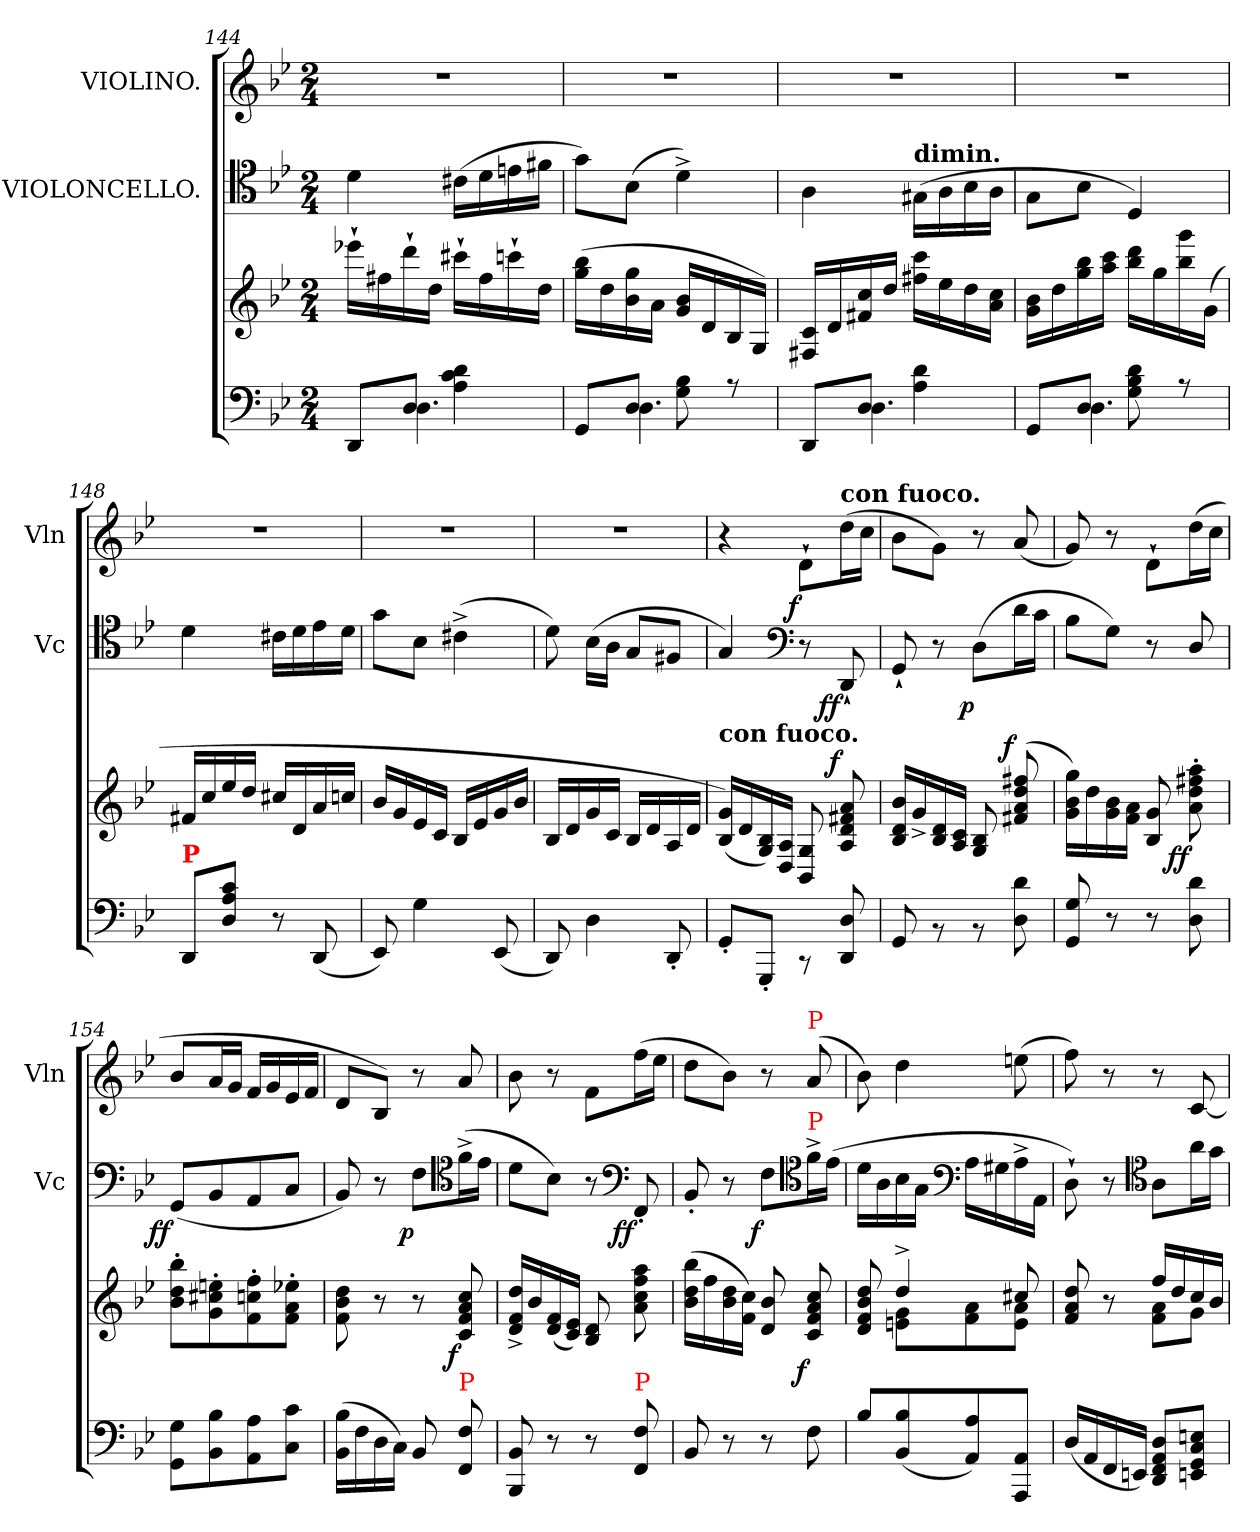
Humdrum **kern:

**kern	**kern	**dynam	**kern	**dynam	**kern	**dynam
*part3	*part3	*part3	*part2	*part2	*part1	*part1
*staff4	*staff3	*staff3/4	*staff2	*staff2	*staff1	*staff1
*	*	*	*I"VIOLONCELLO.	*	*I"VIOLINO.	*
*	*	*	*I'Vc	*	*I'Vln	*
*clefF4	*clefG2	*	*clefC4	*	*clefG2	*
*k[b-e-]	*k[b-e-]	*	*k[b-e-]	*	*k[b-e-]	*
*g:	*g:	*	*g:	*	*g:	*
*M2/4	*M2/4	*	*M2/4	*	*M2/4	*
=144	=144	=144	=144	=144	=144	=144
*^	*	*	*	*	*	*
8DDL	8ryy	16eee-X`>LL	.	4d	.	2rdd	.
.	.	16ff#X	.	.	.	.	.
8DJ	4.D	16ddd`>	.	.	.	.	.
.	.	16ddJJ	.	.	.	.	.
4d\ 4c\ 4A\	.	16ccc#X`>LL	.	(>16c#XLL	.	.	.
.	.	16ff#	.	16d	.	.	.
.	.	16cccn`>	.	16en	.	.	.
.	.	16ddJJ	.	16f#XJJ	.	.	.
=145	=145	=145	=145	=145	=145	=145	=145
8GGL	8ryy	(>16bb- 16ggLL	.	8gL)	.	2rdd	.
.	.	16dd	.	.	.	.	.
8DJ	4.D	16gg 16b-	.	(>8B-J	.	.	.
.	.	16aJJ	.	.	.	.	.
8B-\ 8G\	.	16b- 16gLL	.	4d^<)	.	.	.
.	.	16d	.	.	.	.	.
8r	.	16B-	.	.	.	.	.
.	.	16G/JJ)	.	.	.	.	.
=146	=146	=146	=146	=146	=146	=146	=146
8DDL	8ryy	16c/ 16F#X/LL	.	4A	.	2rdd	.
.	.	16d	.	.	.	.	.
8DJ	4.D	16cc 16f#X	.	.	.	.	.
.	.	16ddJJ	.	.	.	.	.
!	!	!	!	!LO:TX:B:t=dimin.	!	!	!
4d\ 4A\	.	16ccc 16ff#XLL	.	(>16G#XLL	.	.	.
.	.	16ee-	.	16A	.	.	.
.	.	16dd	.	16B-	.	.	.
.	.	16cc 16aJJ	.	16AJJ	.	.	.
=147	=147	=147	=147	=147	=147	=147	=147
8GGL	8ryy	16b- 16gLL	.	8GL	.	2rdd	.
.	.	16dd	.	.	.	.	.
8DJ	4.D	16bb- 16gg	.	8B-J	.	.	.
.	.	16ccc 16aaJJ	.	.	.	.	.
8d\ 8B-\ 8G\	.	16ddd 16bb-LL	.	4D)	.	.	.
.	.	16gg	.	.	.	.	.
8r	.	16ggg 16bb-	.	.	.	.	.
.	.	(<16gJJ	.	.	.	.	.
*v	*v	*	*	*	*	*	*
=148	=148	=148	=148	=148	=148	=148
!LO:TX:a:B:color=red:t=P	!	!	!	!	!	!
8DD/L	16f#X/LL	.	4d	.	2rdd	.
.	16cc	.	.	.	.	.
8c\ 8A\ 8D\J	16ee-	.	.	.	.	.
.	16ddJJ	.	.	.	.	.
8r	16cc#XLL	.	16c#XLL	.	.	.
.	16d	.	16d	.	.	.
(<8DD	16a	.	16e-	.	.	.
.	16ccnJJ	.	16dJJ	.	.	.
=149	=149	=149	=149	=149	=149	=149
8EE-)	16b-LL	.	8gL	.	2rdd	.
.	16g	.	.	.	.	.
4G	16e-	.	8B-J	.	.	.
.	16cJJ	.	.	.	.	.
.	16B-LL	.	(>4c#X^<	.	.	.
.	16e-	.	.	.	.	.
(<8EE-	16g	.	.	.	.	.
.	16b-JJ	.	.	.	.	.
=150	=150	=150	=150	=150	=150	=150
8DD)	16B-LL	.	8d)	.	2rdd	.
.	16d	.	.	.	.	.
4D	16g	.	(>16B-LL	.	.	.
.	16cJJ	.	16AJJ	.	.	.
.	16B-LL	.	8GL	.	.	.
.	16d	.	.	.	.	.
8DD'<	16A	.	8F#XJ	.	.	.
.	16dJJ	.	.	.	.	.
=151	=151	=151	=151	=151	=151	=151
!	!LO:TX:a:B:t=con fuoco.	!	!	!	!	!
8GG'</L	(<16g 16B-LL)	.	4G)	.	4r	.
.	16d	.	.	.	.	.
8GGG'</J	16B-/ 16G/)	.	.	.	.	.
.	16A/ 16D/JJ	.	.	.	.	.
*	*	*	*clefF4	*	*	*
!	!	!	!	!	!	!LO:DY:rj
8rCC	8G/ 8BB-/	.	8r	.	8d`>\L	f
!	!	!	!	!	!LO:TX:a:B:t=con fuoco.	!
!	!	!LO:DY:a:rj	!	!LO:DY:rj	!	!
8D 8DD	8a/ 8f#X/ 8d/ 8A/	f	8DD`<	ff	(>16ddL	.
.	.	.	.	.	16ccJJ	.
=152	=152	=152	=152	=152	=152	=152
8GG	16b- 16d 16B-LL	.	8GG`<	.	8b-\L	.
.	16g^<	.	.	.	.	.
8rBB	16d 16B-	.	8r	.	8gJ)	.
.	16c 16AJJ	.	.	.	.	.
!	!	!	!	!LO:DY:rj	!	!
8rBB	8B-/ 8G/	.	(>8DL	p	8r	.
!	!	!LO:DY:a:rj	!	!	!	!
8d\ 8D\	(>8ff#X/ 8dd/ 8a/ 8f#X/	f	16dL	.	(<8a	.
.	.	.	16cJJ	.	.	.
=153	=153	=153	=153	=153	=153	=153
8G 8GG	16gg\ 16b-\ 16g\LL)	.	8B-L	.	8g)	.
.	16dd	.	.	.	.	.
8r	16b- 16g	.	8GJ)	.	8r	.
.	16a 16fJJ	.	.	.	.	.
8r	8g/ 8B-/	.	8r	.	8d`>\L	.
!	!	!LO:DY:rj	!	!	!	!
8d 8D	8aa'> 8ff#X'> 8dd'> 8a'>	ff	8D/	.	(>16ddL	.
.	.	.	.	.	16ccJJ	.
=154	=154	=154	=154	=154	=154	=154
!	!	!	!	!LO:DY:rj	!	!
8G 8GGL	8bb-'> 8dd'> 8b-'>L	.	(<8GGL	ff	8b-L	.
8B- 8BB-	8een'> 8cc#X'> 8g'>	.	8BB-	.	16aL	.
.	.	.	.	.	16gJJ	.
8A 8AA	8ff'> 8ccn'> 8f'>	.	8AA	.	16fLL	.
.	.	.	.	.	16g	.
8c 8CJ	8ee-X'> 8a'> 8f'>J	.	8CJ	.	16e-	.
.	.	.	.	.	16fJJ	.
=155	=155	=155	=155	=155	=155	=155
(>16B- 16BB-LL	8dd\ 8b-\ 8f\	.	8BB-)	.	8dL	.
16F	.	.	.	.	.	.
16D	8r	.	8r	.	8B-J)	.
16CJJ)	.	.	.	.	.	.
!	!	!	!	!LO:DY:rj	!	!
8BB-/	8r	.	8FL	p	8r	.
*	*	*	*clefC4	*	*	*
!LO:TX:a:color=red:t=P	!	!	!	!	!	!
!	!	!LO:DY:rj	!	!	!	!
8F/ 8FF/	8cc/ 8a/ 8f/ 8c/	f	(>16f^<L	.	8a	.
.	.	.	16e-JJ	.	.	.
=156	=156	=156	=156	=156	=156	=156
8BB-/ 8BBB-/	16dd^< 16f^< 16d^<LL	.	8dL	.	8b-	.
.	16b-	.	.	.	.	.
8r	(<16f 16d	.	8B-J)	.	8r	.
.	16e- 16cJJ)	.	.	.	.	.
8r	8d 8B-	.	8r	.	8f\L	.
*	*	*	*clefF4	*	*	*
!LO:TX:a:color=red:t=P	!	!	!	!	!	!
!	!	!	!	!LO:DY:rj	!	!
8F/ 8FF/	8aa\ 8ff\ 8cc\ 8a\	.	8FF'<	ff	(>16ffL	.
.	.	.	.	.	16ee-JJ	.
=157	=157	=157	=157	=157	=157	=157
8BB-/	(>16bb- 16dd 16b-LL	.	8BB-'<	.	8ddL	.
.	16ff	.	.	.	.	.
8r	16dd 16b-	.	8r	.	8b-J)	.
.	16cc 16fJJ)	.	.	.	.	.
!	!	!	!	!LO:DY:rj	!	!
8r	8b- 8d	.	8FL	f	8r	.
*	*	*	*clefC4	*	*	*
!	!	!	!	!	!LO:TX:a:color=red:t=P	!
!	!	!	!LO:TX:a:color=red:t=P	!	!	!
!	!	!LO:DY:rj	!	!	!	!
8F\	8cc/ 8a/ 8f/ 8c/	f	16f^<L	.	(<8a	.
.	.	.	(>16e-JJ	.	.	.
=158	=158	=158	=158	=158	=158	=158
*	*^	*	*	*	*	*
8B-L	8dd 8b- 8f 8d	8ryy	.	16dLL	.	8b-)	.
.	.	.	.	16A	.	.	.
(>8B- 8BB-	4dd^>	8g 8enL	.	16B-	.	4dd	.
.	.	.	.	16GJJ	.	.	.
*	*	*	*	*clefF4	*	*	*
8A 8AA)	.	8a 8f	.	16ALL	.	.	.
.	.	.	.	16G#X	.	.	.
8AA 8AAAJ	8cc#X	8a 8eJ	.	16A^<	.	(>8een	.
.	.	.	.	16AAJJ	.	.	.
=159	=159	=159	=159	=159	=159	=159	=159
(<16DLL	8dd 8a 8f	4ryy	.	8D`>)	.	8ff)	.
16AA	.	.	.	.	.	.	.
16FF	8r	.	.	8r	.	8r	.
16EEnJJ)	.	.	.	.	.	.	.
*	*	*	*	*clefC4	*	*	*
8D 8AA 8FF 8DDL	16ffLL	8a 8fL	.	8AL	.	8r	.
.	16dd	.	.	.	.	.	.
8En 8C 8GG 8EEnJ	16cc	8gJ	.	16aL	.	[8c/	.
.	16b-JJ	.	.	16gJJ	.	.	.
*	*v	*v	*	*	*	*	*
=	=	=	=	=	=	=
*-	*-	*-	*-	*-	*-	*-
